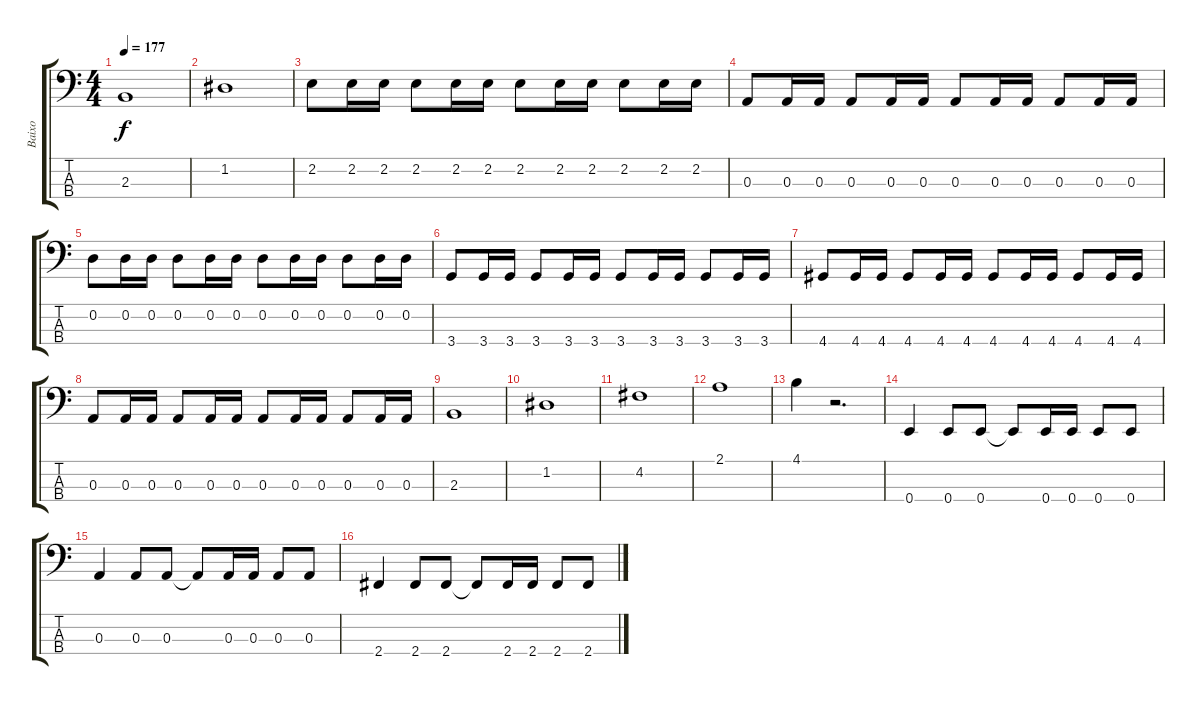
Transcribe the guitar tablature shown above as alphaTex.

\track ("Baixo" "Baixo") {instrument electricbassfinger}
\staff {score tabs}
\tuning (G2 D2 A1 E1) {hide}
\ts (4 4)
\tempo 177
\clef f4
\ks c
2.3.1{dy f} |
1.2.1 |
2.2.8 2.2.16 2.2.16 2.2.8 2.2.16 2.2.16 2.2.8 2.2.16 2.2.16 2.2.8 2.2.16 2.2.16 |
0.3.8 0.3.16 0.3.16 0.3.8 0.3.16 0.3.16 0.3.8 0.3.16 0.3.16 0.3.8 0.3.16 0.3.16 |
0.2.8 0.2.16 0.2.16 0.2.8 0.2.16 0.2.16 0.2.8 0.2.16 0.2.16 0.2.8 0.2.16 0.2.16 |
3.4.8 3.4.16 3.4.16 3.4.8 3.4.16 3.4.16 3.4.8 3.4.16 3.4.16 3.4.8 3.4.16 3.4.16 |
4.4.8 4.4.16 4.4.16 4.4.8 4.4.16 4.4.16 4.4.8 4.4.16 4.4.16 4.4.8 4.4.16 4.4.16 |
0.3.8 0.3.16 0.3.16 0.3.8 0.3.16 0.3.16 0.3.8 0.3.16 0.3.16 0.3.8 0.3.16 0.3.16 |
2.3.1 |
1.2.1 |
4.2.1 |
2.1.1 |
4.1.4 r.2{d} |
0.4.4 0.4.8 0.4.8 0.4{t}.8 0.4.16 0.4.16 0.4.8 0.4.8 |
0.3.4 0.3.8 0.3.8 0.3{t}.8 0.3.16 0.3.16 0.3.8 0.3.8 |
2.4.4 2.4.8 2.4.8 2.4{t}.8 2.4.16 2.4.16 2.4.8 2.4.8
